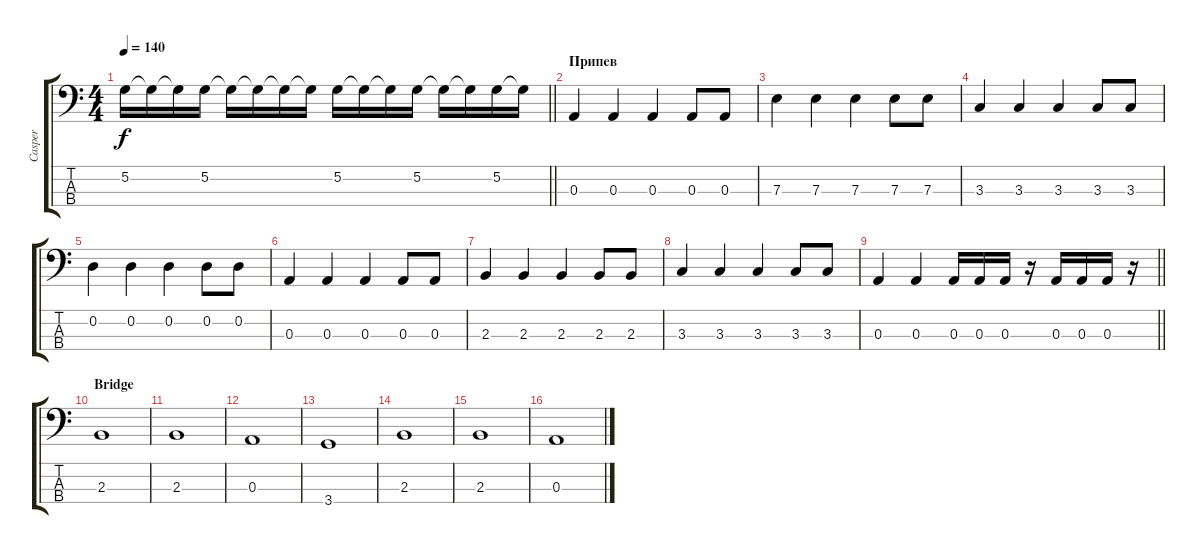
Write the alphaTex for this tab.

\track ("Casper" "Casper") {instrument electricbasspick}
\staff {score tabs}
\tuning (G2 D2 A1 E1) {hide}
\ts (4 4)
\tempo 140
\clef f4
\barLineRight lightlight
\ks c
5.2.16{dy f} 5.2{t}.16 5.2{t}.16 5.2.16 5.2{t}.16 5.2{t}.16 5.2{t}.16 5.2{t}.16 5.2.16 5.2{t}.16 5.2{t}.16 5.2.16 5.2{t}.16 5.2{t}.16 5.2.16 5.2{t}.16 |
\section ("" "Припев")
0.3.4 0.3.4 0.3.4 0.3.8 0.3.8 |
7.3.4 7.3.4 7.3.4 7.3.8 7.3.8 |
3.3.4 3.3.4 3.3.4 3.3.8 3.3.8 |
0.2.4 0.2.4 0.2.4 0.2.8 0.2.8 |
0.3.4 0.3.4 0.3.4 0.3.8 0.3.8 |
2.3.4 2.3.4 2.3.4 2.3.8 2.3.8 |
3.3.4 3.3.4 3.3.4 3.3.8 3.3.8 |
\barLineRight lightlight
0.3.4 0.3.4 0.3.16 0.3.16 0.3.16 r.16 0.3.16 0.3.16 0.3.16 r.16 |
\section ("" "Bridge")
2.3.1 |
2.3.1 |
0.3.1 |
3.4.1 |
2.3.1 |
2.3.1 |
0.3.1
